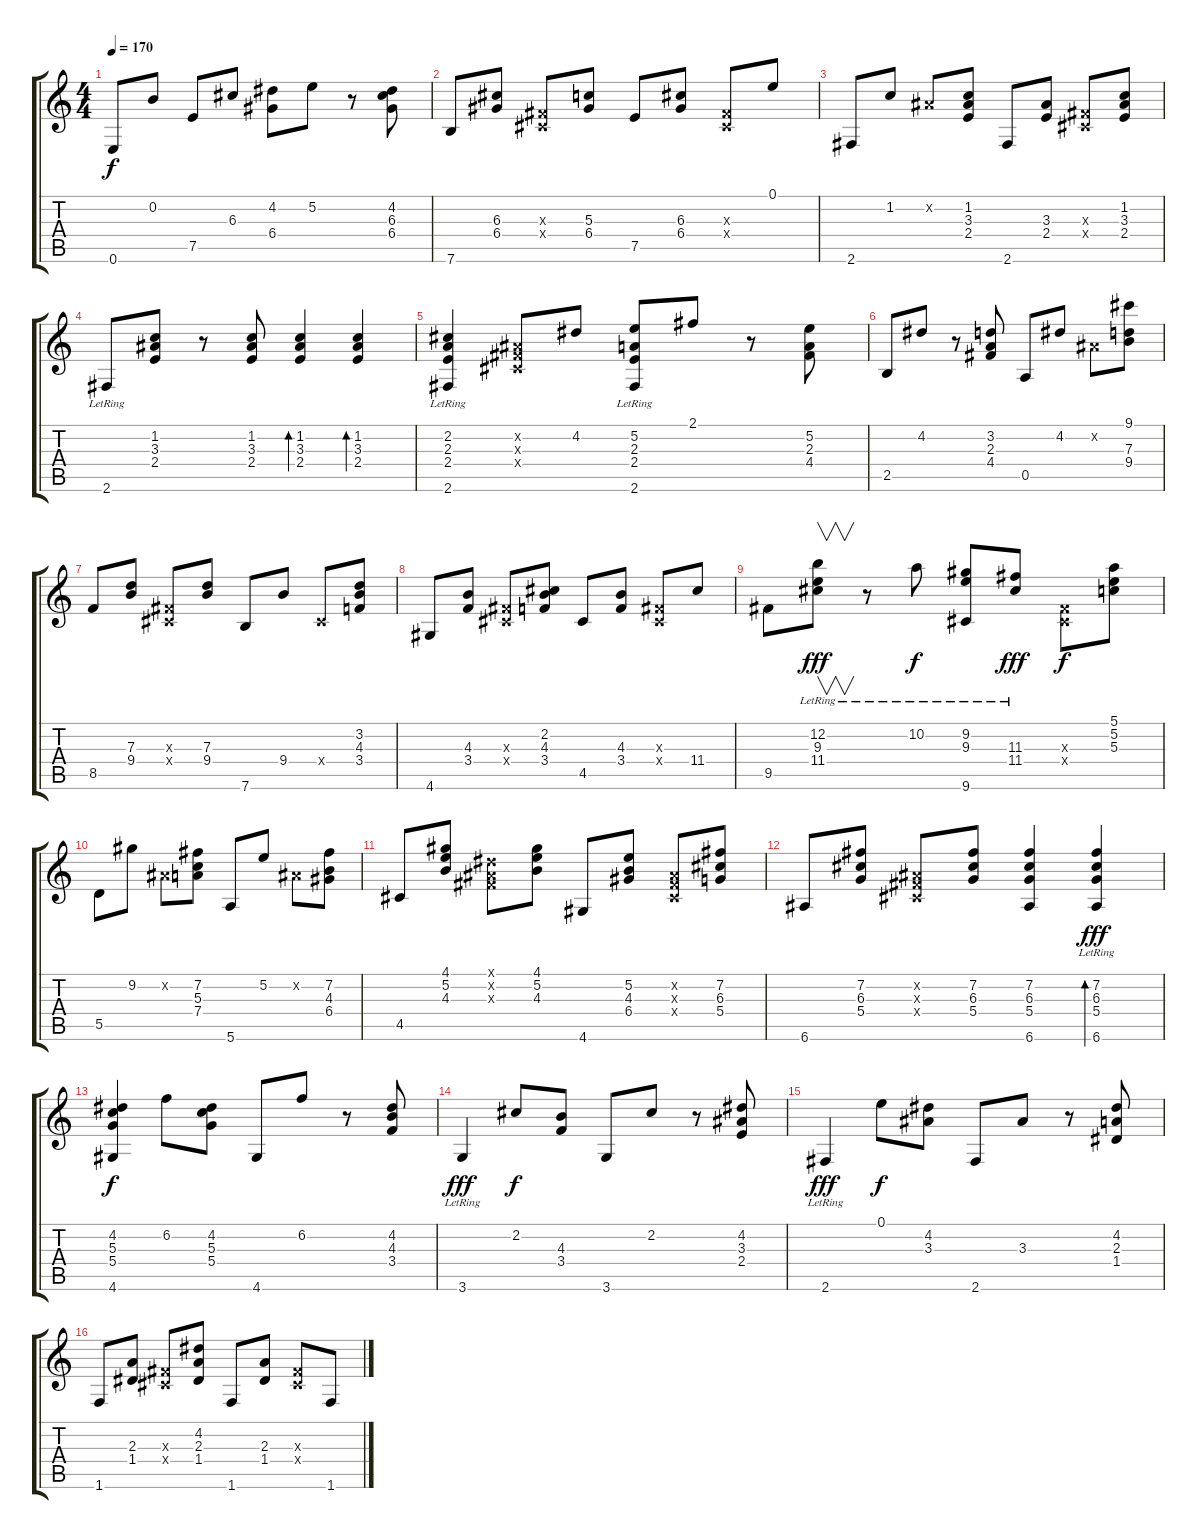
\track "" {instrument electricbasspick}
\staff {score tabs}
\tuning (E4 B3 G3 D3 A2 E2) {hide}
\ts (4 4)
\tempo 170
\clef g2
\ks c
0.6.8{dy f} 0.2.8 7.5.8 6.3.8 (4.2 6.4).8 5.2.8 r.8 (4.2 6.3 6.4).8 |
7.6.8 (6.3 6.4).8 (-1.3{x} -1.4{x}).8 (5.3 6.4).8 7.5.8 (6.3 6.4).8 (-1.3{x} -1.4{x}).8 0.1.8 |
2.6.8 1.2.8 -1.2{x}.8 (1.2 3.3 2.4).8 2.6.8 (3.3 2.4).8 (-1.3{x} -1.4{x}).8 (1.2 3.3 2.4).8 |
2.6{lr}.8 (1.2 3.3 2.4).8 r.8 (1.2 3.3 2.4).8 (1.2 3.3 2.4).4{bd 240} (1.2 3.3 2.4).4{bd 240} |
(2.2 2.3 2.4 2.6{lr}).4 (-1.2{x} -1.3{x} -1.4{x}).8 4.2.8 (5.2 2.3 2.4 2.6{lr}).8 2.1.8 r.8 (5.2 2.3 4.4).8 |
2.5.8 4.2.8 r.8 (3.2 2.3 4.4).8 0.5.8 4.2.8 -1.2{x}.8 (9.1 7.3 9.4).8 |
8.5.8 (7.3 9.4).8 (-1.3{x} -1.4{x}).8 (7.3 9.4).8 7.6.8 9.4.8 -1.4{x}.8 (3.2 4.3 3.4).8 |
4.6.8 (4.3 3.4).8 (-1.3{x} -1.4{x}).8 (2.2 4.3 3.4).8 4.5.8 (4.3 3.4).8 (-1.3{x} -1.4{x}).8 11.4.8 |
9.5.8 (12.2{lr} 9.3 11.4).8{v dy fff} r.8 10.2{lr}.8{dy f} (9.2{lr} 9.3 9.6).8 (11.3{lr} 11.4).8{dy fff} (-1.3{x} -1.4{x}).8{dy f} (5.1 5.2 5.3).8 |
5.5.8 9.2.8 -1.2{x}.8 (7.2 5.3 7.4).8 5.6.8 5.2.8 -1.2{x}.8 (7.2 4.3 6.4).8 |
4.5.8 (4.1 5.2 4.3).8 (-1.1{x} -1.2{x} -1.3{x}).8 (4.1 5.2 4.3).8 4.6.8 (5.2 4.3 6.4).8 (-1.2{x} -1.3{x} -1.4{x}).8 (7.2 6.3 5.4).8 |
6.6.8 (7.2 6.3 5.4).8 (-1.2{x} -1.3{x} -1.4{x}).8 (7.2 6.3 5.4).8 (7.2 6.3 5.4 6.6).4 (7.2 6.3 5.4 6.6{lr}).4{bd 240 dy fff} |
(4.2 5.3 5.4 4.6).4{dy f} 6.2.8 (4.2 5.3 5.4).8 4.6.8 6.2.8 r.8 (4.2 4.3 3.4).8 |
3.6{lr}.4{dy fff} 2.2.8{dy f} (4.3 3.4).8 3.6.8 2.2.8 r.8 (4.2 3.3 2.4).8 |
2.6{lr}.4{dy fff} 0.1.8{dy f} (4.2 3.3).8 2.6.8 3.3.8 r.8 (4.2 2.3 1.4).8 |
1.6.8 (2.3 1.4).8 (-1.3{x} -1.4{x}).8 (4.2 2.3 1.4).8 1.6.8 (2.3 1.4).8 (-1.3{x} -1.4{x}).8 1.6.8
